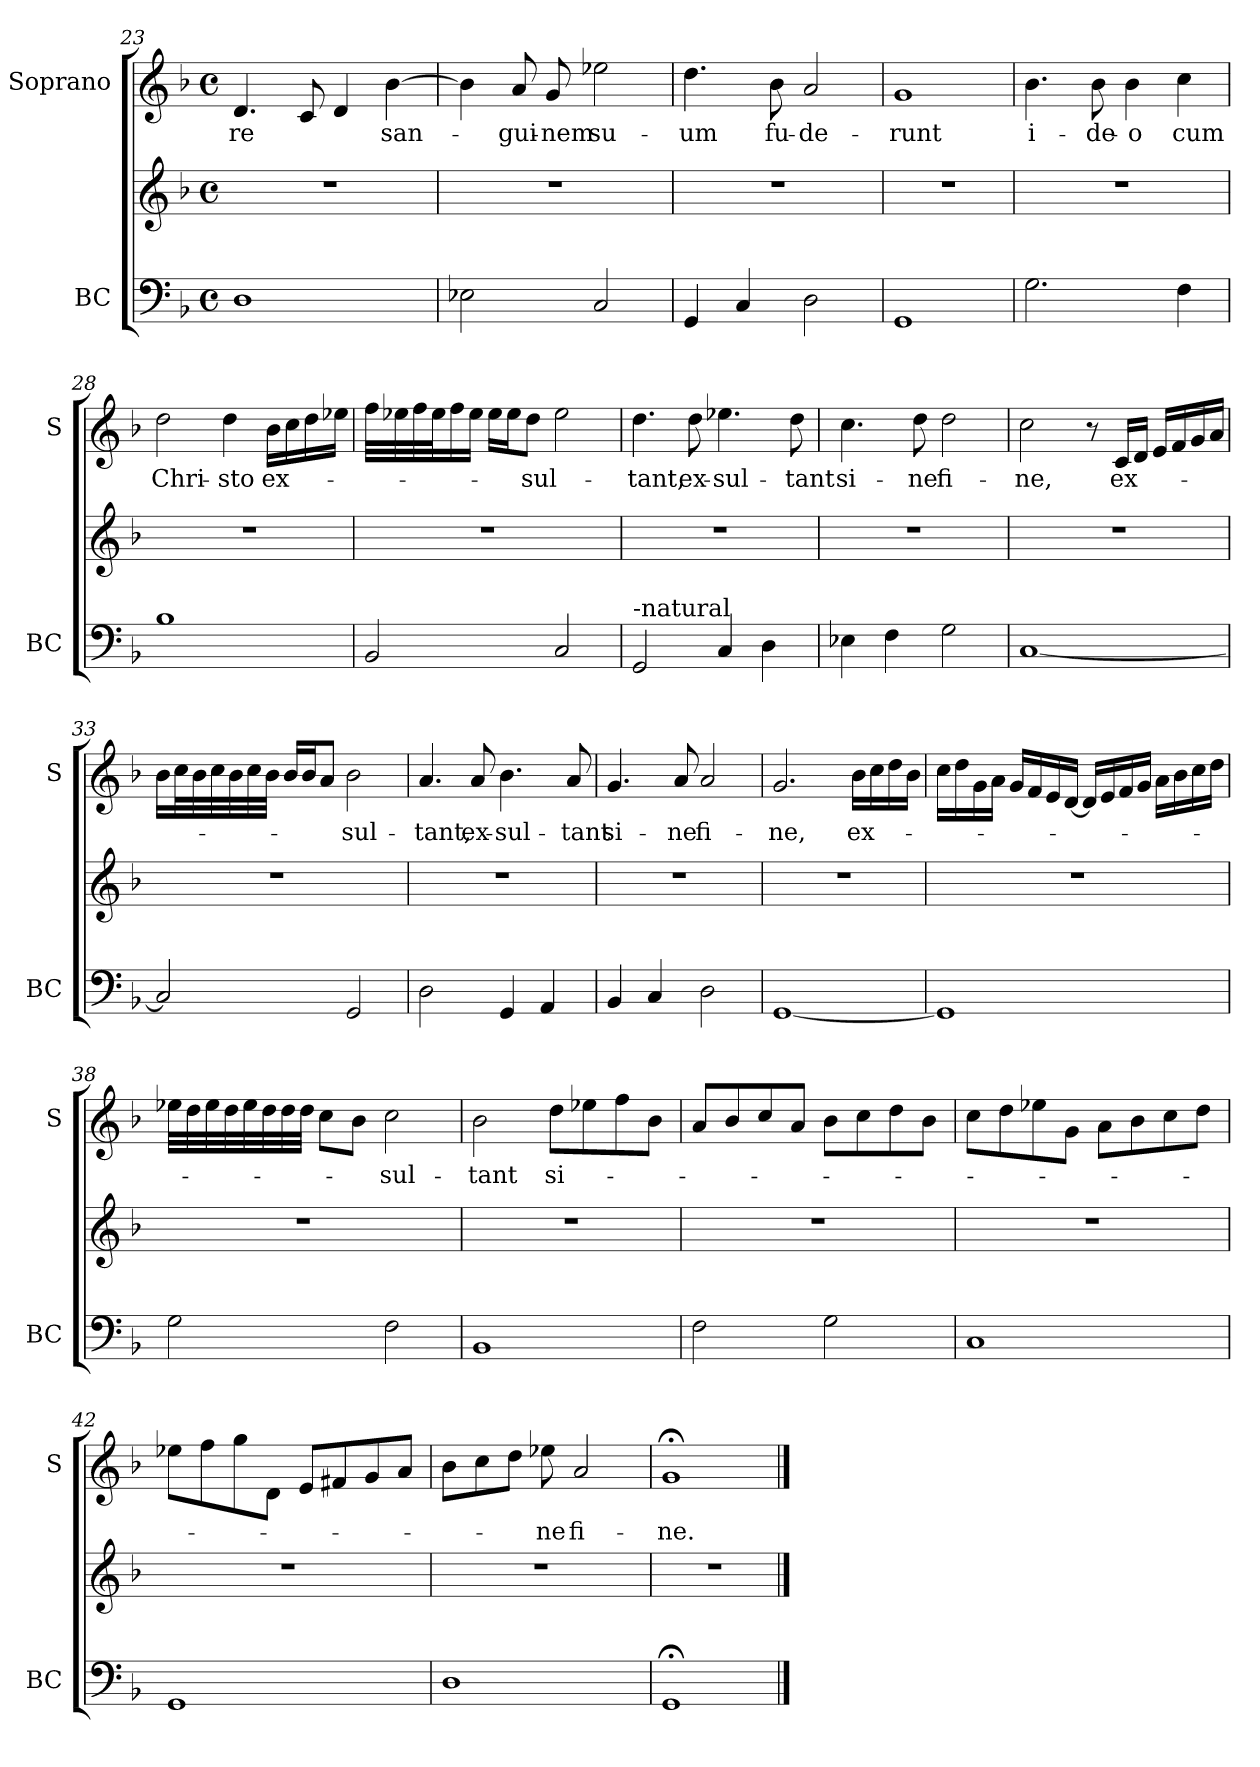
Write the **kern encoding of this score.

**kern	**kern	**kern	**text
*part2	*part2	*part1	*part1
*staff3	*staff2	*staff1	*staff1
*I"BC	*	*I"Soprano	*
*I'BC	*	*I'S	*
*clefF4	*clefG2	*clefG2	*
*k[b-]	*k[b-]	*k[b-]	*
*F:	*F:	*F:	*
*M4/4	*M4/4	*M4/4	*
*met(c)	*met(c)	*met(c)	*
=23	=23	=23	=23
!	!	!	!LO:LY:b
1D	1r	4.d/	-re
.	.	8c/	.
.	.	4d/	.
!	!	!	!LO:LY:b
.	.	[4b-\	san-
=24	=24	=24	=24
2E-X\	1r	4b-\]	.
!	!	!	!LO:LY:b
.	.	8a/	-gui-
!	!	!	!LO:LY:b
.	.	8g/	-nem
!	!	!	!LO:LY:b
2C/	.	2ee-X\	su-
=25	=25	=25	=25
!	!	!	!LO:LY:b
4GG/	1r	4.dd\	-um
4C/	.	.	.
!	!	!	!LO:LY:b
.	.	8b-\	fu-
!	!	!	!LO:LY:b
2D\	.	2a/	-de-
!!LO:LB:g=z
=26	=26	=26	=26
!	!	!	!LO:LY:b
1GG	1r	1g	-runt
=27	=27	=27	=27
!	!	!	!LO:LY:b
2.G\	1r	4.b-\	i-
!	!	!	!LO:LY:b
.	.	8b-\	-de-
!	!	!	!LO:LY:b
.	.	4b-\	-o
!	!	!	!LO:LY:b
4F\	.	4cc\	cum
=28	=28	=28	=28
!	!	!	!LO:LY:b
1B-	1r	2dd\	Chri-
!	!	!	!LO:LY:b
.	.	4dd\	-sto
!	!	!	!LO:LY:b
.	.	16b-\LL	ex-
.	.	16cc\	.
.	.	16dd\	.
.	.	16ee-X\JJ	.
=29	=29	=29	=29
2BB-/	1r	32ff\LLL	.
.	.	32ee-X\	.
.	.	32ff\	.
.	.	32ee-\J	.
.	.	16ff\	.
.	.	16ee-\JJ	.
.	.	16ee-\LL	.
.	.	16ee-\J	.
!	!	!	!LO:LY:b
.	.	8dd\J	-sul-
2C/	.	2ee-\	.
!!LO:PB:g=z
=30	=30	=30	=30
!LO:TX:a:t=-natural	!	!	!
!	!	!	!LO:LY:b
2GG/	1r	4.dd\	-tant,
!	!	!	!LO:LY:b
.	.	8dd\	ex-
!	!	!	!LO:LY:b
4C/	.	4.ee-X\	-sul-
4D\	.	.	.
!	!	!	!LO:LY:b
.	.	8dd\	-tant
=31	=31	=31	=31
!	!	!	!LO:LY:b
4E-X\	1r	4.cc\	si-
4F\	.	.	.
!	!	!	!LO:LY:b
.	.	8dd\	-ne
!	!	!	!LO:LY:b
2G\	.	2dd\	fi-
=32	=32	=32	=32
!	!	!	!LO:LY:b
[1C	1r	2cc\	-ne,
.	.	8r	.
!	!	!	!LO:LY:b
.	.	16c/LL	ex-
.	.	16d/JJ	.
.	.	16e/LL	.
.	.	16f/	.
.	.	16g/	.
.	.	16a/JJ	.
=33	=33	=33	=33
2C/]	1r	16b-\LL	.
.	.	32cc\L	.
.	.	32b-\	.
.	.	32cc\	.
.	.	32b-\	.
.	.	32cc\	.
.	.	32b-\JJJ	.
.	.	16b-/LL	.
.	.	16b-/J	.
.	.	8a/J	.
!	!	!	!LO:LY:b
2GG/	.	2b-\	-sul-
!!LO:LB:g=z
=34	=34	=34	=34
!	!	!	!LO:LY:b
2D\	1r	4.a/	-tant,
!	!	!	!LO:LY:b
.	.	8a/	ex-
!	!	!	!LO:LY:b
4GG/	.	4.b-\	-sul-
4AA/	.	.	.
!	!	!	!LO:LY:b
.	.	8a/	-tant
=35	=35	=35	=35
!	!	!	!LO:LY:b
4BB-/	1r	4.g/	si-
4C/	.	.	.
!	!	!	!LO:LY:b
.	.	8a/	-ne
!	!	!	!LO:LY:b
2D\	.	2a/	fi-
=36	=36	=36	=36
!	!	!	!LO:LY:b
[1GG	1r	2.g/	-ne,
!	!	!	!LO:LY:b
.	.	16b-\LL	ex-
.	.	16cc\	.
.	.	16dd\	.
.	.	16b-\JJ	.
=37	=37	=37	=37
1GG]	1r	16cc\LL	.
.	.	16dd\	.
.	.	16g\	.
.	.	16a\JJ	.
.	.	16g/LL	.
.	.	16f/	.
.	.	16e/	.
.	.	[16d/JJ	.
.	.	16d/LL]	.
.	.	16e/	.
.	.	16f/	.
.	.	16g/JJ	.
.	.	16a\LL	.
.	.	16b-\	.
.	.	16cc\	.
.	.	16dd\JJ	.
!!LO:LB:g=z
=38	=38	=38	=38
2G\	1r	32ee-X\LLL	.
.	.	32dd\	.
.	.	32ee-\	.
.	.	32dd\	.
.	.	32ee-\	.
.	.	32dd\	.
.	.	32dd\	.
.	.	32dd\JJJ	.
.	.	8cc\L	.
.	.	8b-\J	.
!	!	!	!LO:LY:b
2F\	.	2cc\	-sul-
=39	=39	=39	=39
!	!	!	!LO:LY:b
1BB-	1r	2b-\	-tant
!	!	!	!LO:LY:b
.	.	8dd\L	si-
.	.	8ee-X\	.
.	.	8ff\	.
.	.	8b-\J	.
=40	=40	=40	=40
2F\	1r	8a/L	.
.	.	8b-/	.
.	.	8cc/	.
.	.	8a/J	.
2G\	.	8b-\L	.
.	.	8cc\	.
.	.	8dd\	.
.	.	8b-\J	.
!!LO:LB:g=z
=41	=41	=41	=41
1C	1r	8cc\L	.
.	.	8dd\	.
.	.	8ee-X\	.
.	.	8g\J	.
.	.	8a\L	.
.	.	8b-\	.
.	.	8cc\	.
.	.	8dd\J	.
=42	=42	=42	=42
1GG	1r	8ee-X\L	.
.	.	8ff\	.
.	.	8gg\	.
.	.	8d\J	.
.	.	8e/L	.
.	.	8f#X/	.
.	.	8g/	.
.	.	8a/J	.
=43	=43	=43	=43
1D	1r	8b-\L	.
.	.	8cc\	.
.	.	8dd\J	.
!	!	!	!LO:LY:b
.	.	8ee-X\	-ne
!	!	!	!LO:LY:b
.	.	2a/	fi-
=44	=44	=44	=44
!	!	!	!LO:LY:b
1GG;<	1r	1g;<	-ne.
==	==	==	==
*-	*-	*-	*-
